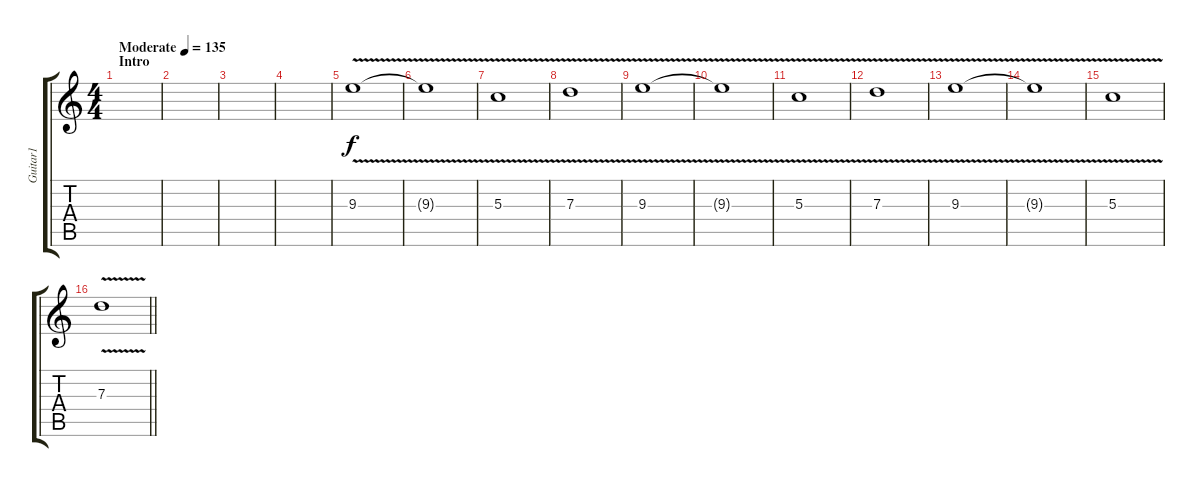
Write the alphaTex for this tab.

\track ("Guitar1" "Guitar1") {instrument electricguitarmuted}
\staff {score tabs}
\tuning (E4 B3 G3 D3 A2 E2) {hide}
\ts (4 4)
\section ("" "Intro")
\tempo (135 "Moderate")
\clef g2
\ks c
|
|
|
|
9.3{v}.1 |
9.3{t}.1 |
5.3{v}.1 |
7.3{v}.1 |
9.3{v}.1 |
9.3{t}.1 |
5.3{v}.1 |
7.3{v}.1 |
9.3{v}.1 |
9.3{t}.1 |
5.3{v}.1 |
\barLineRight lightlight
7.3{v}.1
